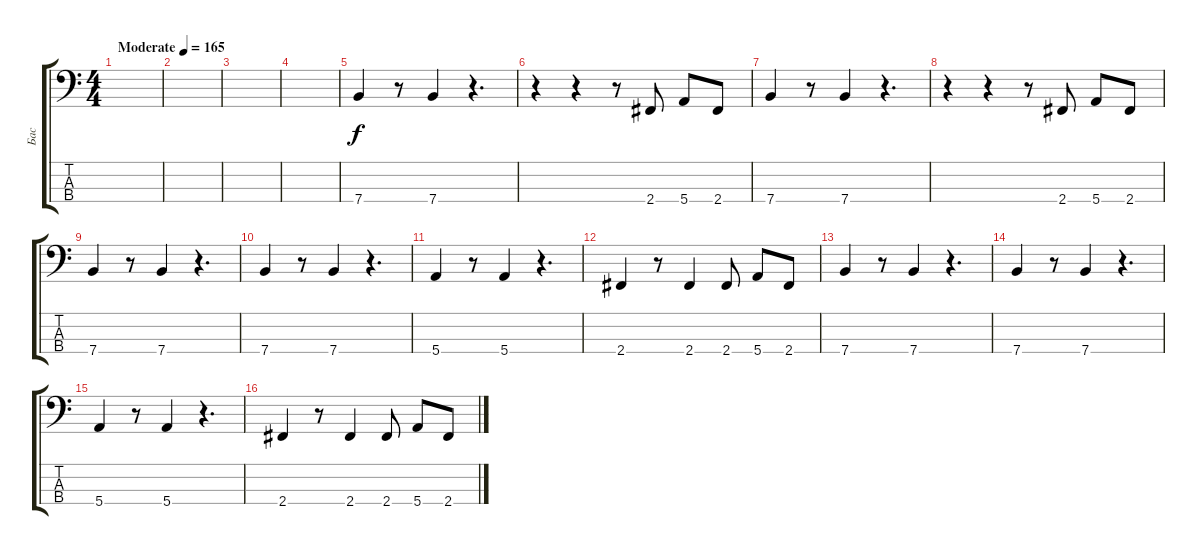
\track ("Бас" "Бас") {instrument electricbassfinger}
\staff {score tabs}
\tuning (G2 D2 A1 E1) {hide}
\ts (4 4)
\tempo (165 "Moderate")
\clef f4
\ks c
|
|
|
|
7.4.4 r.8 7.4.4 r.4{d} |
r.4 r.4 r.8 2.4.8 5.4.8 2.4.8 |
7.4.4 r.8 7.4.4 r.4{d} |
r.4 r.4 r.8 2.4.8 5.4.8 2.4.8 |
7.4.4 r.8 7.4.4 r.4{d} |
7.4.4 r.8 7.4.4 r.4{d} |
5.4.4 r.8 5.4.4 r.4{d} |
2.4.4 r.8 2.4.4 2.4.8 5.4.8 2.4.8 |
7.4.4 r.8 7.4.4 r.4{d} |
7.4.4 r.8 7.4.4 r.4{d} |
5.4.4 r.8 5.4.4 r.4{d} |
2.4.4 r.8 2.4.4 2.4.8 5.4.8 2.4.8
